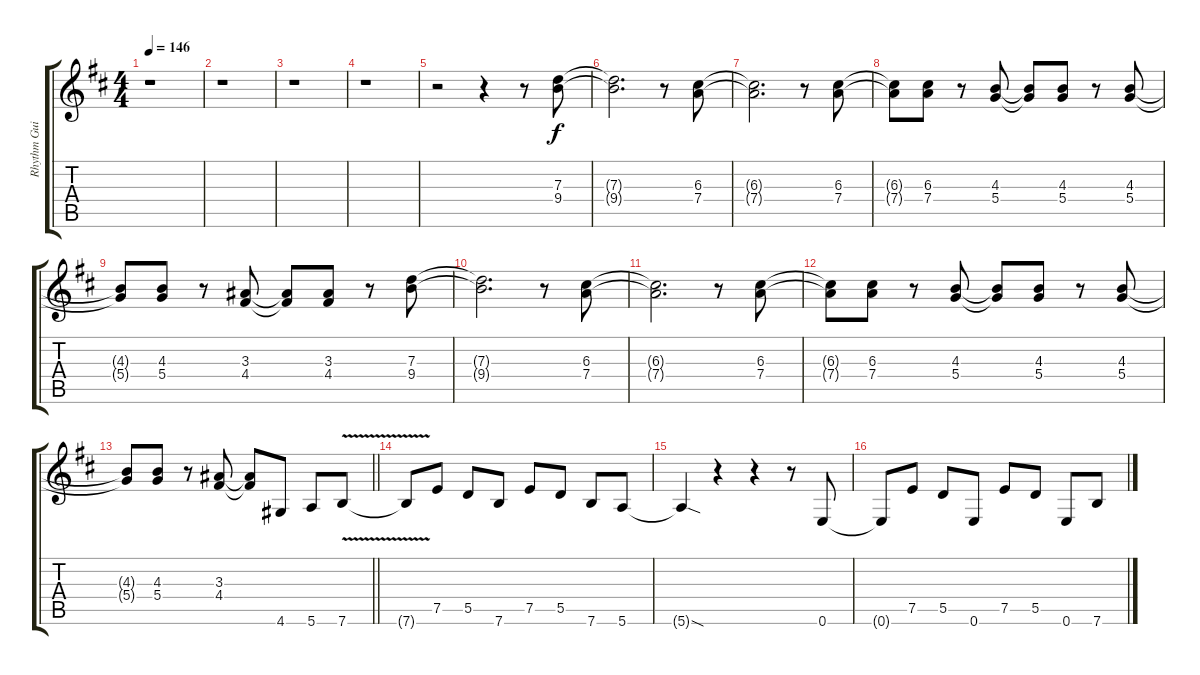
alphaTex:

\track ("Rhythm Guitar" "Rhythm Gui") {instrument overdrivenguitar}
\staff {score tabs}
\tuning (E4 B3 G3 D3 A2 E2) {hide}
\ts (4 4)
\tempo 146
\clef g2
\ks d
r.1{dy f instrument overdrivenguitar} |
r.1 |
r.1 |
r.1 |
r.2 r.4 r.8 (7.3 9.4).8 |
(7.3{t} 9.4{t}).2{d} r.8 (6.3 7.4).8 |
(6.3{t} 7.4{t}).2{d} r.8 (6.3 7.4).8 |
(6.3{t} 7.4{t}).8 (6.3 7.4).8 r.8 (4.3 5.4).8 (4.3{t} 5.4{t}).8 (4.3 5.4).8 r.8 (4.3 5.4).8 |
(4.3{t} 5.4{t}).8 (4.3 5.4).8 r.8 (3.3 4.4).8 (3.3{t} 4.4{t}).8 (3.3 4.4).8 r.8 (7.3 9.4).8 |
(7.3{t} 9.4{t}).2{d} r.8 (6.3 7.4).8 |
(6.3{t} 7.4{t}).2{d} r.8 (6.3 7.4).8 |
(6.3{t} 7.4{t}).8 (6.3 7.4).8 r.8 (4.3 5.4).8 (4.3{t} 5.4{t}).8 (4.3 5.4).8 r.8 (4.3 5.4).8 |
\barLineRight lightlight
(4.3{t} 5.4{t}).8 (4.3 5.4).8 r.8 (3.3 4.4).8 (3.3{t} 4.4{t}).8 4.6.8 5.6.8 7.6{v}.8 |
7.6{v t}.8 7.5.8 5.5.8 7.6.8 7.5.8 5.5.8 7.6.8 5.6.8 |
5.6{sod t}.4 r.4 r.4 r.8 0.6.8 |
0.6{t}.8 7.5.8 5.5.8 0.6.8 7.5.8 5.5.8 0.6.8 7.6.8
